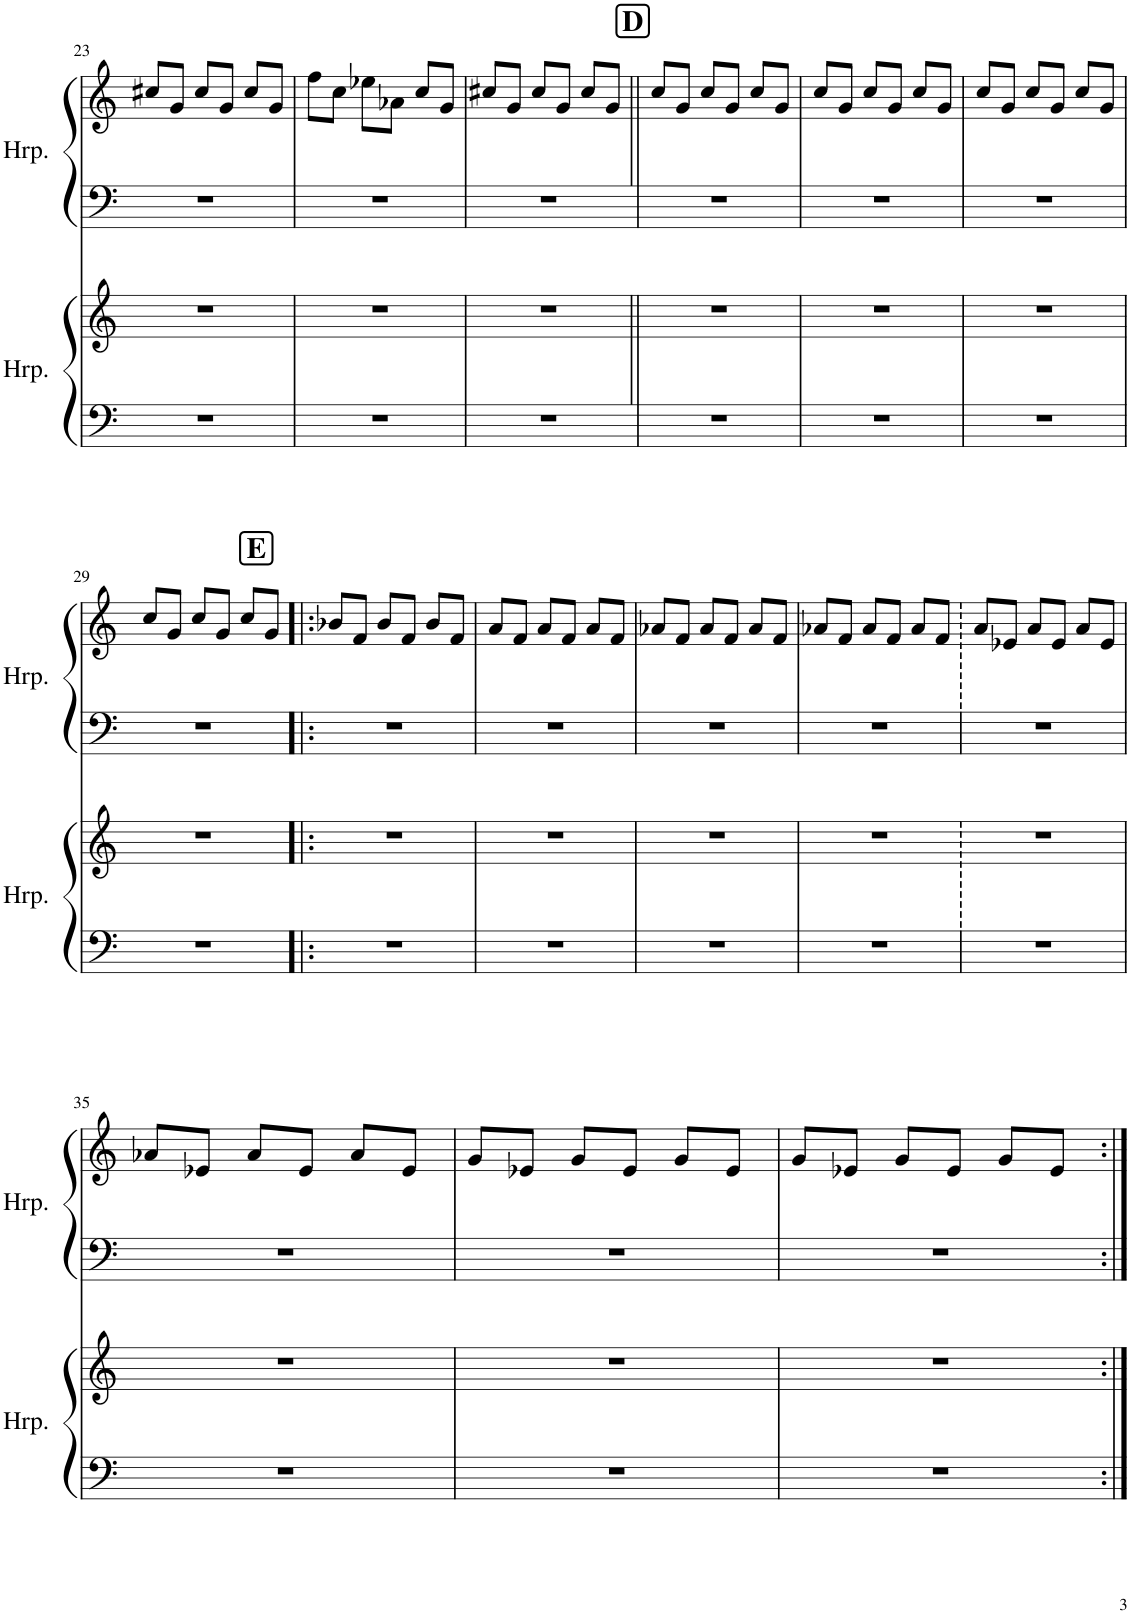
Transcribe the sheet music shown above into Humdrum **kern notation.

**kern	**kern	**kern	**kern
*part2	*part2	*part1	*part1
*staff4	*staff3	*staff2	*staff1
*I"ハープ	*	*I"ハープ	*
!!LO:PB:g=z
*clefF4	*clefG2	*clefF4	*clefG2
*k[]	*k[]	*k[]	*k[]
*M3/4	*M3/4	*M3/4	*M3/4
=23	=23	=23	=23
2.r	2.r	2.r	8cc#X/L
.	.	.	8g/J
.	.	.	8cc#/L
.	.	.	8g/J
.	.	.	8cc#/L
.	.	.	8g/J
=24	=24	=24	=24
2.r	2.r	2.r	8ff\L
.	.	.	8cc\J
.	.	.	8ee-X\L
.	.	.	8a-X\J
.	.	.	8cc/L
.	.	.	8g/J
=25	=25	=25	=25
2.r	2.r	2.r	8cc#X/L
.	.	.	8g/J
.	.	.	8cc#/L
.	.	.	8g/J
.	.	.	8cc#/L
.	.	.	8g/J
!!LO:REH:place=s1:a:B:cj:fs=14:t=D
=26||	=26||	=26||	=26||
2.r	2.r	2.r	8cc/L
.	.	.	8g/J
.	.	.	8cc/L
.	.	.	8g/J
.	.	.	8cc/L
.	.	.	8g/J
=27	=27	=27	=27
2.r	2.r	2.r	8cc/L
.	.	.	8g/J
.	.	.	8cc/L
.	.	.	8g/J
.	.	.	8cc/L
.	.	.	8g/J
=28	=28	=28	=28
2.r	2.r	2.r	8cc/L
.	.	.	8g/J
.	.	.	8cc/L
.	.	.	8g/J
.	.	.	8cc/L
.	.	.	8g/J
!!LO:LB:g=z
=29	=29	=29	=29
2.r	2.r	2.r	8cc/L
.	.	.	8g/J
.	.	.	8cc/L
.	.	.	8g/J
.	.	.	8cc/L
.	.	.	8g/J
!!LO:REH:place=s1:a:B:cj:fs=14:t=E
=30!|:	=30!|:	=30!|:	=30!|:
2.r	2.r	2.r	8b-X/L
.	.	.	8f/J
.	.	.	8b-/L
.	.	.	8f/J
.	.	.	8b-/L
.	.	.	8f/J
=31	=31	=31	=31
2.r	2.r	2.r	8a/L
.	.	.	8f/J
.	.	.	8a/L
.	.	.	8f/J
.	.	.	8a/L
.	.	.	8f/J
=32	=32	=32	=32
2.r	2.r	2.r	8a-X/L
.	.	.	8f/J
.	.	.	8a-/L
.	.	.	8f/J
.	.	.	8a-/L
.	.	.	8f/J
=33	=33	=33	=33
2.r	2.r	2.r	8a-X/L
.	.	.	8f/J
.	.	.	8a-/L
.	.	.	8f/J
.	.	.	8a-/L
.	.	.	8f/J
=34	=34	=34	=34
2.r	2.r	2.r	8a/L
.	.	.	8e-X/J
.	.	.	8a/L
.	.	.	8e-/J
.	.	.	8a/L
.	.	.	8e-/J
!!LO:LB:g=z
=35	=35	=35	=35
2.r	2.r	2.r	8a-X/L
.	.	.	8e-X/J
.	.	.	8a-/L
.	.	.	8e-/J
.	.	.	8a-/L
.	.	.	8e-/J
=36	=36	=36	=36
2.r	2.r	2.r	8g/L
.	.	.	8e-X/J
.	.	.	8g/L
.	.	.	8e-/J
.	.	.	8g/L
.	.	.	8e-/J
=37	=37	=37	=37
2.r	2.r	2.r	8g/L
.	.	.	8e-X/J
.	.	.	8g/L
.	.	.	8e-/J
.	.	.	8g/L
.	.	.	8e-/J
=:|!	=:|!	=:|!	=:|!
*-	*-	*-	*-
